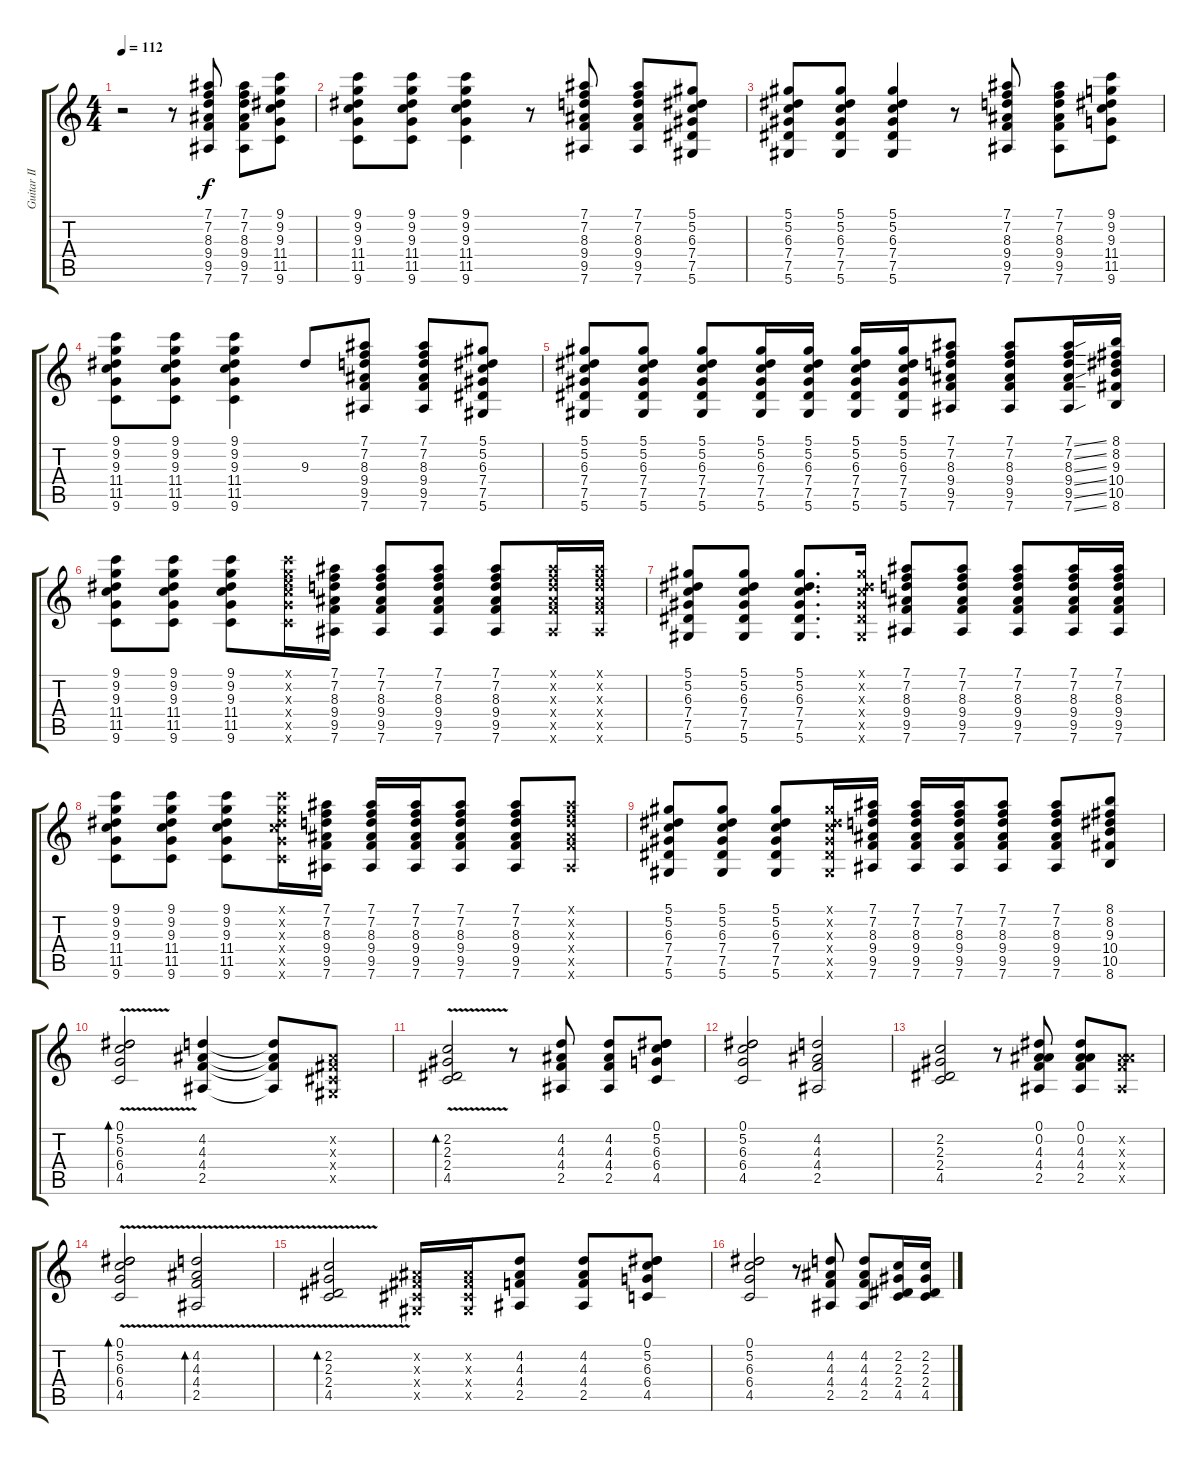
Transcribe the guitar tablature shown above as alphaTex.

\track ("Guitar II" "Guitar II") {instrument acousticguitarsteel}
\staff {score tabs}
\tuning (Eb4 Bb3 Gb3 Db3 Ab2 Eb2) {hide}
\ts (4 4)
\tempo 112
\clef g2
\ks c
r.2{dy f instrument acousticguitarsteel} r.8 (7.1 7.2 8.3 9.4 9.5 7.6).8 (7.1 7.2 8.3 9.4 9.5 7.6).8 (9.1 9.2 9.3 11.4 11.5 9.6).8 |
(9.1 9.2 9.3 11.4 11.5 9.6).8 (9.1 9.2 9.3 11.4 11.5 9.6).8 (9.1 9.2 9.3 11.4 11.5 9.6).4 r.8 (7.1 7.2 8.3 9.4 9.5 7.6).8 (7.1 7.2 8.3 9.4 9.5 7.6).8 (5.1 5.2 6.3 7.4 7.5 5.6).8 |
(5.1 5.2 6.3 7.4 7.5 5.6).8 (5.1 5.2 6.3 7.4 7.5 5.6).8 (5.1 5.2 6.3 7.4 7.5 5.6).4 r.8 (7.1 7.2 8.3 9.4 9.5 7.6).8 (7.1 7.2 8.3 9.4 9.5 7.6).8 (9.1 9.2 9.3 11.4 11.5 9.6).8 |
(9.1 9.2 9.3 11.4 11.5 9.6).8 (9.1 9.2 9.3 11.4 11.5 9.6).8 (9.1 9.2 9.3 11.4 11.5 9.6).4 9.3.8 (7.1 7.2 8.3 9.4 9.5 7.6).8 (7.1 7.2 8.3 9.4 9.5 7.6).8 (5.1 5.2 6.3 7.4 7.5 5.6).8 |
(5.1 5.2 6.3 7.4 7.5 5.6).8 (5.1 5.2 6.3 7.4 7.5 5.6).8 (5.1 5.2 6.3 7.4 7.5 5.6).8 (5.1 5.2 6.3 7.4 7.5 5.6).16 (5.1 5.2 6.3 7.4 7.5 5.6).16 (5.1 5.2 6.3 7.4 7.5 5.6).16 (5.1 5.2 6.3 7.4 7.5 5.6).16 (7.1 7.2 8.3 9.4 9.5 7.6).8 (7.1 7.2 8.3 9.4 9.5 7.6).8 (7.1{ss} 7.2{ss} 8.3{ss} 9.4{ss} 9.5{ss} 7.6{ss}).16 (8.1 8.2 9.3 10.4 10.5 8.6).16 |
(9.1 9.2 9.3 11.4 11.5 9.6).8 (9.1 9.2 9.3 11.4 11.5 9.6).8 (9.1 9.2 9.3 11.4 11.5 9.6).8 (9.1{x} 9.2{x} 10.3{x} 11.4{x} 11.5{x} 9.6{x}).16 (7.1 7.2 8.3 9.4 9.5 7.6).16 (7.1 7.2 8.3 9.4 9.5 7.6).8 (7.1 7.2 8.3 9.4 9.5 7.6).8 (7.1 7.2 8.3 9.4 9.5 7.6).8 (7.1{x} 7.2{x} 8.3{x} 9.4{x} 9.5{x} 7.6{x}).16 (7.1{x} 7.2{x} 8.3{x} 9.4{x} 9.5{x} 7.6{x}).16 |
(5.1 5.2 6.3 7.4 7.5 5.6).8 (5.1 5.2 6.3 7.4 7.5 5.6).8 (5.1 5.2 6.3 7.4 7.5 5.6).8{d} (5.1{x} 5.2{x} 6.3{x} 7.4{x} 7.5{x} 5.6{x}).16 (7.1 7.2 8.3 9.4 9.5 7.6).8 (7.1 7.2 8.3 9.4 9.5 7.6).8 (7.1 7.2 8.3 9.4 9.5 7.6).8 (7.1 7.2 8.3 9.4 9.5 7.6).16 (7.1 7.2 8.3 9.4 9.5 7.6).16 |
(9.1 9.2 9.3 11.4 11.5 9.6).8 (9.1 9.2 9.3 11.4 11.5 9.6).8 (9.1 9.2 9.3 11.4 11.5 9.6).8 (9.1{x} 9.2{x} 9.3{x} 11.4{x} 11.5{x} 9.6{x}).16 (7.1 7.2 8.3 9.4 9.5 7.6).16 (7.1 7.2 8.3 9.4 9.5 7.6).16 (7.1 7.2 8.3 9.4 9.5 7.6).16 (7.1 7.2 8.3 9.4 9.5 7.6).8 (7.1 7.2 8.3 9.4 9.5 7.6).8 (7.1{x} 7.2{x} 8.3{x} 9.4{x} 9.5{x} 7.6{x}).8 |
(5.1 5.2 6.3 7.4 7.5 5.6).8 (5.1 5.2 6.3 7.4 7.5 5.6).8 (5.1 5.2 6.3 7.4 7.5 5.6).8 (5.1{x} 5.2{x} 6.3{x} 7.4{x} 7.5{x} 5.6{x}).16 (7.1 7.2 8.3 9.4 9.5 7.6).16 (7.1 7.2 8.3 9.4 9.5 7.6).16 (7.1 7.2 8.3 9.4 9.5 7.6).16 (7.1 7.2 8.3 9.4 9.5 7.6).8 (7.1 7.2 8.3 9.4 9.5 7.6).8 (8.1 8.2 9.3 10.4 10.5 8.6).8 |
(0.1{v} 5.2{v} 6.3{v} 6.4{v} 4.5{v}).2{bd 60} (4.2 4.3 4.4 2.5).4 (4.2{t} 4.3{t} 4.4{t} 2.5{t}).8 (0.2{x} 0.3{x} 0.4{x} 0.5{x}).8 |
(2.2{v} 2.3{v} 2.4{v} 4.5{v}).2{bd 120} r.8 (4.2 4.3 4.4 2.5).8 (4.2 4.3 4.4 2.5).8 (0.1 5.2 6.3 6.4 4.5).8 |
(0.1 5.2 6.3 6.4 4.5).2 (4.2 4.3 4.4 2.5).2 |
(2.2 2.3 2.4 4.5).2 r.8 (0.1 0.2 4.3 4.4 2.5).8 (0.1 0.2 4.3 4.4 2.5).8 (0.2{x} 4.3{x} 4.4{x} 2.5{x}).8 |
(0.1{v} 5.2{v} 6.3{v} 6.4{v} 4.5{v}).2{bd 60} (4.2{v} 4.3{v} 4.4{v} 2.5{v}).2{bd 120} |
(2.2{v} 2.3{v} 2.4{v} 4.5{v}).2{bd 120} (0.2{x} 0.3{x} 0.4{x} 0.5{x}).16 (0.2{x} 0.3{x} 0.4{x} 0.5{x}).16 (4.2 4.3 4.4 2.5).8 (4.2 4.3 4.4 2.5).8 (0.1 5.2 6.3 6.4 4.5).8 |
(0.1 5.2 6.3 6.4 4.5).2 r.8 (4.2 4.3 4.4 2.5).8 (4.2 4.3 4.4 2.5).8 (2.2 2.3 2.4 4.5).16 (2.2 2.3 2.4 4.5).16
